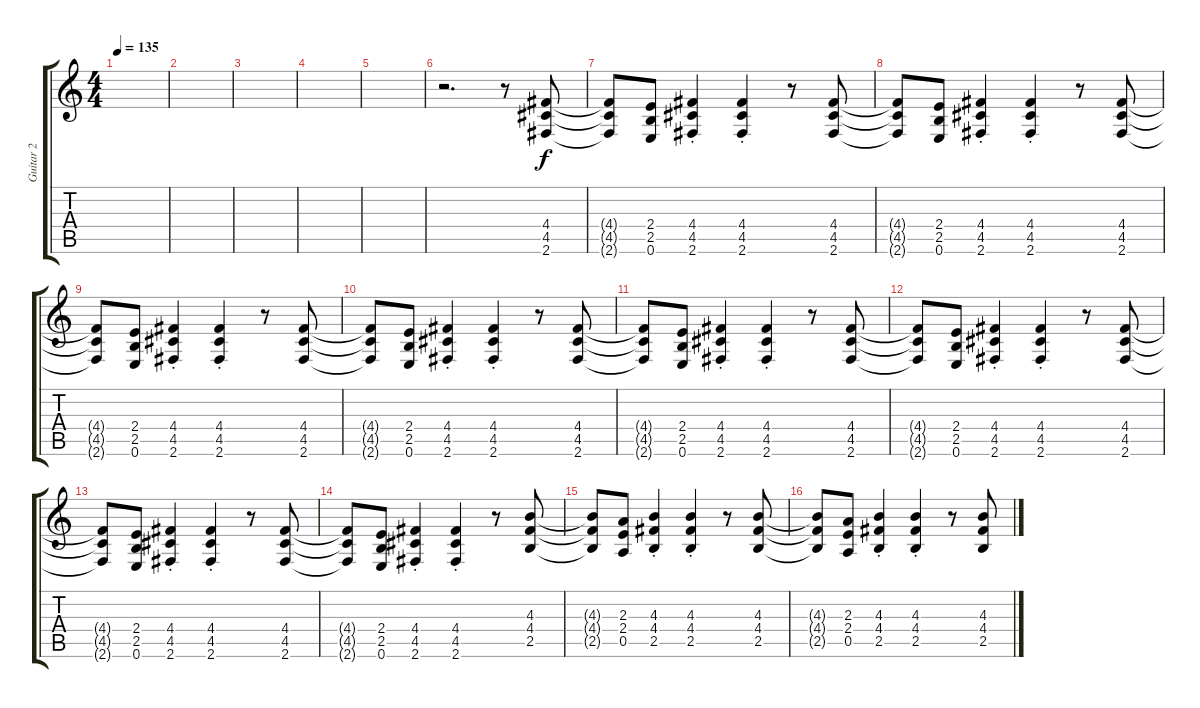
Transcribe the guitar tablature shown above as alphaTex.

\track ("Guitar 2" "Guitar 2") {instrument overdrivenguitar}
\staff {score tabs}
\tuning (E4 B3 G3 D3 A2 E2) {hide}
\ts (4 4)
\tempo 135
\clef g2
\ks c
|
|
|
|
|
r.2{d} r.8 (4.4 4.5 2.6).8 |
(4.4{t} 4.5{t} 2.6{t}).8 (2.4 2.5 0.6).8 (4.4{st} 4.5{st} 2.6{st}).4 (4.4{st} 4.5{st} 2.6{st}).4 r.8 (4.4 4.5 2.6).8 |
(4.4{t} 4.5{t} 2.6{t}).8 (2.4 2.5 0.6).8 (4.4{st} 4.5{st} 2.6{st}).4 (4.4{st} 4.5{st} 2.6{st}).4 r.8 (4.4 4.5 2.6).8 |
(4.4{t} 4.5{t} 2.6{t}).8 (2.4 2.5 0.6).8 (4.4{st} 4.5{st} 2.6{st}).4 (4.4{st} 4.5{st} 2.6{st}).4 r.8 (4.4 4.5 2.6).8 |
(4.4{t} 4.5{t} 2.6{t}).8 (2.4 2.5 0.6).8 (4.4{st} 4.5{st} 2.6{st}).4 (4.4{st} 4.5{st} 2.6{st}).4 r.8 (4.4 4.5 2.6).8 |
(4.4{t} 4.5{t} 2.6{t}).8 (2.4 2.5 0.6).8 (4.4{st} 4.5{st} 2.6{st}).4 (4.4{st} 4.5{st} 2.6{st}).4 r.8 (4.4 4.5 2.6).8 |
(4.4{t} 4.5{t} 2.6{t}).8 (2.4 2.5 0.6).8 (4.4{st} 4.5{st} 2.6{st}).4 (4.4{st} 4.5{st} 2.6{st}).4 r.8 (4.4 4.5 2.6).8 |
(4.4{t} 4.5{t} 2.6{t}).8 (2.4 2.5 0.6).8 (4.4{st} 4.5{st} 2.6{st}).4 (4.4{st} 4.5{st} 2.6{st}).4 r.8 (4.4 4.5 2.6).8 |
(4.4{t} 4.5{t} 2.6{t}).8 (2.4 2.5 0.6).8 (4.4{st} 4.5{st} 2.6{st}).4 (4.4{st} 4.5{st} 2.6{st}).4 r.8 (4.3 4.4 2.5).8 |
(4.3{t} 4.4{t} 2.5{t}).8 (2.3 2.4 0.5).8 (4.3{st} 4.4{st} 2.5{st}).4 (4.3{st} 4.4{st} 2.5{st}).4 r.8 (4.3 4.4 2.5).8 |
(4.3{t} 4.4{t} 2.5{t}).8 (2.3 2.4 0.5).8 (4.3{st} 4.4{st} 2.5{st}).4 (4.3{st} 4.4{st} 2.5{st}).4 r.8 (4.3 4.4 2.5).8
